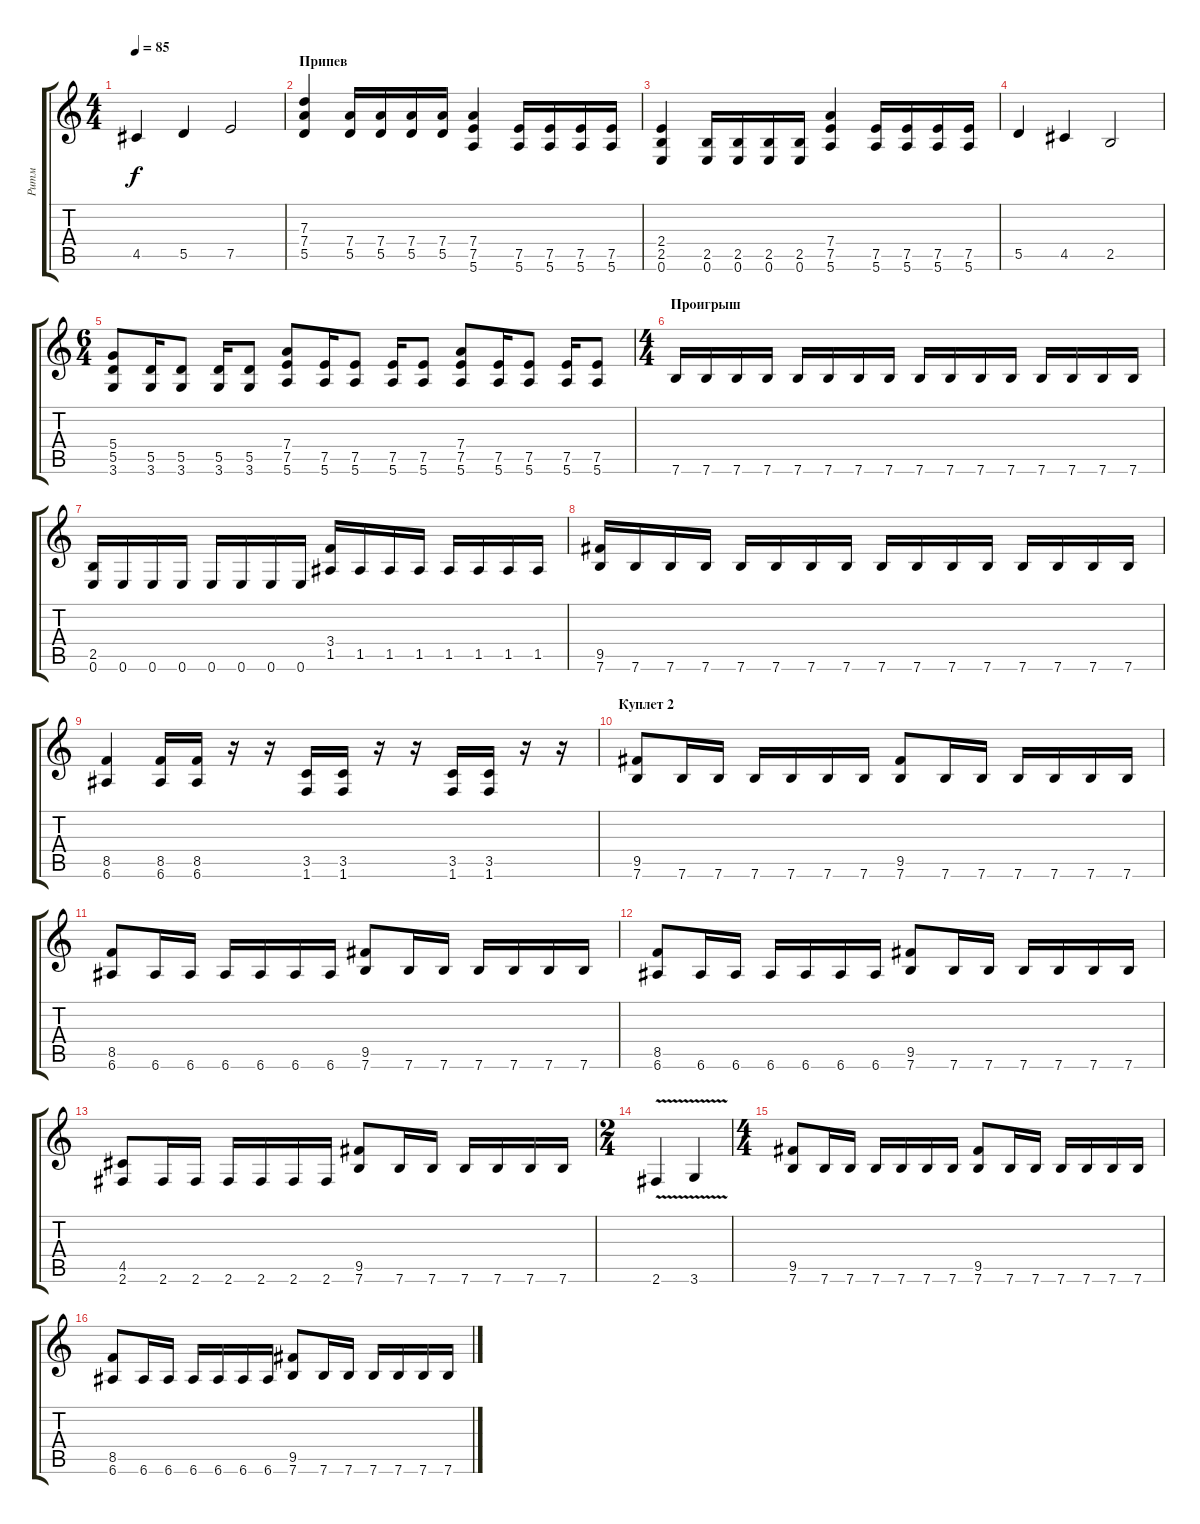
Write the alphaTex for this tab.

\track ("Ритм" "Ритм") {instrument overdrivenguitar}
\staff {score tabs}
\tuning (E4 B3 G3 D3 A2 E2) {hide}
\ts (4 4)
\tempo 85
\clef g2
\ks c
4.5.4{dy f} 5.5.4 7.5.2 |
\section ("" "Припев")
(7.3 7.4 5.5).4 (7.4 5.5).16 (7.4 5.5).16 (7.4 5.5).16 (7.4 5.5).16 (7.4 7.5 5.6).4 (7.5 5.6).16 (7.5 5.6).16 (7.5 5.6).16 (7.5 5.6).16 |
(2.4 2.5 0.6).4 (2.5 0.6).16 (2.5 0.6).16 (2.5 0.6).16 (2.5 0.6).16 (7.4 7.5 5.6).4 (7.5 5.6).16 (7.5 5.6).16 (7.5 5.6).16 (7.5 5.6).16 |
5.5.4 4.5.4 2.5.2 |
\ts (6 4)
(5.4 5.5 3.6).8 (5.5 3.6).16 (5.5 3.6).8 (5.5 3.6).16 (5.5 3.6).8 (7.4 7.5 5.6).8 (7.5 5.6).16 (7.5 5.6).8 (7.5 5.6).16 (7.5 5.6).8 (7.4 7.5 5.6).8 (7.5 5.6).16 (7.5 5.6).8 (7.5 5.6).16 (7.5 5.6).8 |
\ts (4 4)
\section ("" "Проигрыш")
7.6.16 7.6.16 7.6.16 7.6.16 7.6.16 7.6.16 7.6.16 7.6.16 7.6.16 7.6.16 7.6.16 7.6.16 7.6.16 7.6.16 7.6.16 7.6.16 |
(2.5 0.6).16 0.6.16 0.6.16 0.6.16 0.6.16 0.6.16 0.6.16 0.6.16 (3.4 1.5).16 1.5.16 1.5.16 1.5.16 1.5.16 1.5.16 1.5.16 1.5.16 |
(9.5 7.6).16 7.6.16 7.6.16 7.6.16 7.6.16 7.6.16 7.6.16 7.6.16 7.6.16 7.6.16 7.6.16 7.6.16 7.6.16 7.6.16 7.6.16 7.6.16 |
(8.5 6.6).4 (8.5 6.6).16 (8.5 6.6).16 r.16 r.16 (3.5 1.6).16 (3.5 1.6).16 r.16 r.16 (3.5 1.6).16 (3.5 1.6).16 r.16 r.16 |
\section ("" "Куплет 2")
(9.5 7.6).8 7.6.16 7.6.16 7.6.16 7.6.16 7.6.16 7.6.16 (9.5 7.6).8 7.6.16 7.6.16 7.6.16 7.6.16 7.6.16 7.6.16 |
(8.5 6.6).8 6.6.16 6.6.16 6.6.16 6.6.16 6.6.16 6.6.16 (9.5 7.6).8 7.6.16 7.6.16 7.6.16 7.6.16 7.6.16 7.6.16 |
(8.5 6.6).8 6.6.16 6.6.16 6.6.16 6.6.16 6.6.16 6.6.16 (9.5 7.6).8 7.6.16 7.6.16 7.6.16 7.6.16 7.6.16 7.6.16 |
(4.5 2.6).8 2.6.16 2.6.16 2.6.16 2.6.16 2.6.16 2.6.16 (9.5 7.6).8 7.6.16 7.6.16 7.6.16 7.6.16 7.6.16 7.6.16 |
\ts (2 4)
2.6{v}.4 3.6{v}.4 |
\ts (4 4)
(9.5 7.6).8 7.6.16 7.6.16 7.6.16 7.6.16 7.6.16 7.6.16 (9.5 7.6).8 7.6.16 7.6.16 7.6.16 7.6.16 7.6.16 7.6.16 |
(8.5 6.6).8 6.6.16 6.6.16 6.6.16 6.6.16 6.6.16 6.6.16 (9.5 7.6).8 7.6.16 7.6.16 7.6.16 7.6.16 7.6.16 7.6.16
